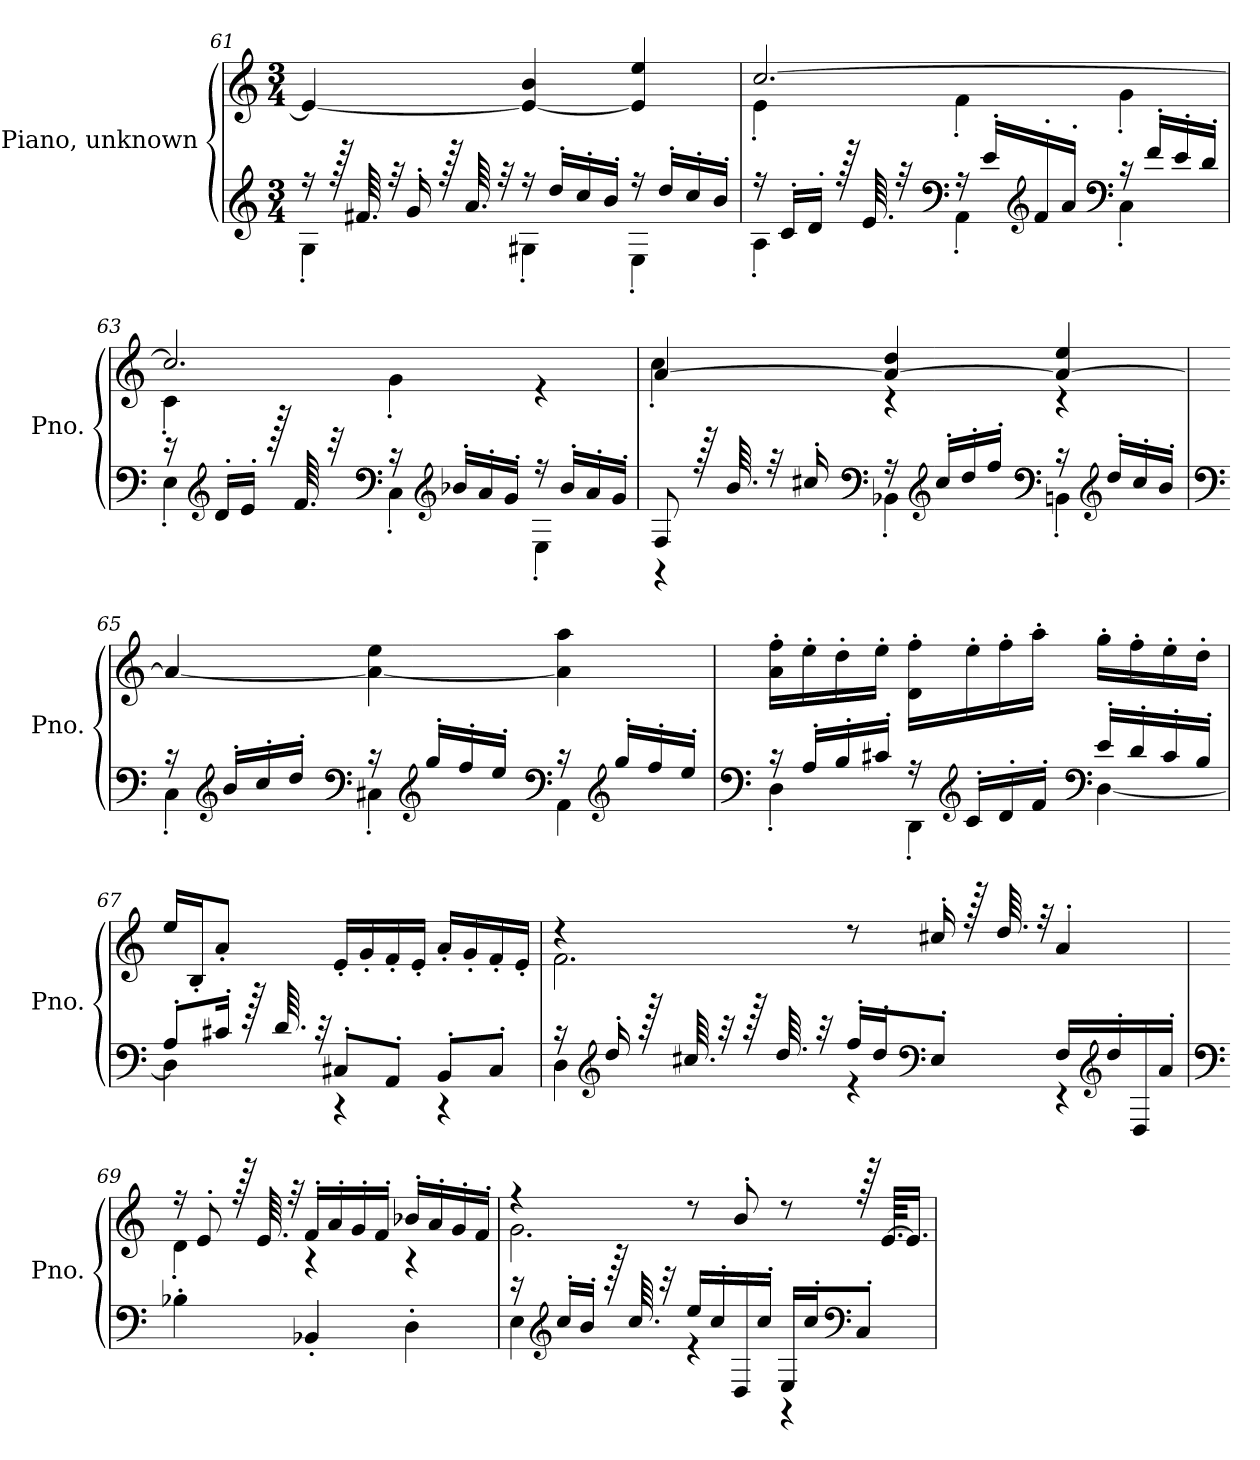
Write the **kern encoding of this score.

**kern	**kern
*part1	*part1
*staff2	*staff1
*I"Piano, unknown	*
*I'Pno.	*
!!LO:PB:g=z
*clefG2	*clefG2
*k[]	*k[]
*M3/4	*M3/4
=61	=61
*^	*
16r	4G'\	4e/_
128r	.	.
64.f#X/	.	.
32r	.	.
16g'/	.	.
128r	.	.
64.a/	.	.
32r	.	.
16r	4G#X'\	4e/_ 4b/
16dd'/LL	.	.
16cc'/	.	.
16b'/JJ	.	.
16r	4E'\	4e/] 4ee/
16dd'/LL	.	.
16cc'/	.	.
16b'/JJ	.	.
=62	=62	=62
*	*	*^
16r	4A'\	[2.cc/	4e'\
16c'/LL	.	.	.
16d'/JJ	.	.	.
128r	.	.	.
64.e/	.	.	.
32r	.	.	.
*clefF4	*	*	*
16r	4AA'\	.	4f'\
16e'/LL	.	.	.
*clefG2	*	*	*
16f'/	.	.	.
16a'/JJ	.	.	.
*clefF4	*	*	*
16r	4C'\	.	4g'\
16f'/LL	.	.	.
16e'/	.	.	.
16d'/JJ	.	.	.
!!LO:LB:g=z	!!
=63	=63	=63	=63
16r	4E'\	2.cc/]	4c'\
*clefG2	*	*	*
16d'/LL	.	.	.
16e'/JJ	.	.	.
128r	.	.	.
64.f/	.	.	.
32r	.	.	.
*clefF4	*	*	*
16r	4C'\	.	4g'\
*clefG2	*	*	*
16b-X'/LL	.	.	.
16a'/	.	.	.
16g'/JJ	.	.	.
16r	4E'\	.	4r
16b-'/LL	.	.	.
16a'/	.	.	.
16g'/JJ	.	.	.
=64	=64	=64	=64
8F/	4r	[4a/	4cc'\
128r	.	.	.
64.b/	.	.	.
32r	.	.	.
16cc#X'/	.	.	.
*clefF4	*	*	*
16r	4BB-X'\	4a/_ 4dd/	4r
*clefG2	*	*	*
16cc#'/LL	.	.	.
16dd'/	.	.	.
16ff'/JJ	.	.	.
*clefF4	*	*	*
16r	4BBn'\	4a/_ 4ee/	4r
*clefG2	*	*	*
16dd'/LL	.	.	.
16cc#'/	.	.	.
16b'/JJ	.	.	.
*	*	*v	*v
!!LO:LB:g=z
=65	=65	=65
*clefF4	*	*
16r	4C'\	4a/_
*clefG2	*	*
16b'/LL	.	.
16cc'/	.	.
16dd'/JJ	.	.
*clefF4	*	*
16r	4C#X'\	4a\_ 4ee\
*clefG2	*	*
16gg'/LL	.	.
16ff'/	.	.
16ee'/JJ	.	.
*clefF4	*	*
16r	4AA\	4a\] 4aa\
*clefG2	*	*
16gg'/LL	.	.
16ff'/	.	.
16ee'/JJ	.	.
=66	=66	=66
*clefF4	*	*
16r	4D'\	16a\' 16ff\'LL
16A'/LL	.	16ee'\
16B'/	.	16dd'\
16c#X'/JJ	.	16ee'\JJ
16r	4DD'\	16d\' 16ff\'LL
*clefG2	*	*
16c#'/LL	.	16ee'\
16d'/	.	16ff'\
16f'/JJ	.	16aa'\JJ
*clefF4	*	*
16e'/LL	[4D\	16gg'\LL
16d'/	.	16ff'\
16c#'/	.	16ee'\
16B'/JJ	.	16dd'\JJ
!!LO:LB:g=z
=67	=67	=67
8A'/L	4D\]	16ee/LL
.	.	16B'/J
16c#X'/Jk	.	8a'/J
128r	.	.
64.d/	.	.
32r	.	.
8C#X'/L	4r	16e'/LL
.	.	16g'/
8AA'/J	.	16f'/
.	.	16e'/JJ
8BB'/L	4r	16a'/LL
.	.	16g'/
8C#'/J	.	16f'/
.	.	16e'/JJ
=68	=68	=68
*	*	*^
16r	4D\	4r	2.f\
*clefG2	*	*	*
16dd'/	.	.	.
128r	.	.	.
64.cc#X/	.	.	.
32r	.	.	.
128r	.	.	.
64.dd/	.	.	.
32r	.	.	.
16ff'/LL	4r	8r	.
16dd'/J	.	.	.
*clefF4	*	*	*
8E'/J	.	16cc#X'/	.
.	.	128r	.
.	.	64.dd/	.
.	.	32r	.
16F/LL	4r	4a'/	.
*clefG2	*	*	*
16dd'/	.	.	.
16D/	.	.	.
16a'/JJ	.	.	.
*v	*v	*	*
!!LO:LB:g=z	!!
=69	=69	=69
*clefF4	*	*
4B-X'\	16r	4d'\
.	8e'/	.
.	128r	.
.	64.e/	.
.	32r	.
4BB-X'/	16f'/LL	4r
.	16a'/	.
.	16g'/	.
.	16f'/JJ	.
4D'\	16b-X'/LL	4r
.	16a'/	.
.	16g'/	.
.	16f'/JJ	.
=70	=70	=70
*^	*	*
16r	4E\	4r	2.g\
*clefG2	*	*	*
16cc'/LL	.	.	.
16b'/JJ	.	.	.
128r	.	.	.
64.cc/	.	.	.
32r	.	.	.
16ee/LL	4r	8r	.
16cc'/	.	.	.
16D/	.	8b'/	.
16cc'/JJ	.	.	.
16E/LL	4r	8r	.
16cc'/J	.	.	.
*clefF4	*	*	*
8C'/J	.	128r	.
.	.	[64.e/KKLL	.
.	.	16.e/JJ]	.
*v	*v	*	*
*	*v	*v
=	=
*-	*-
